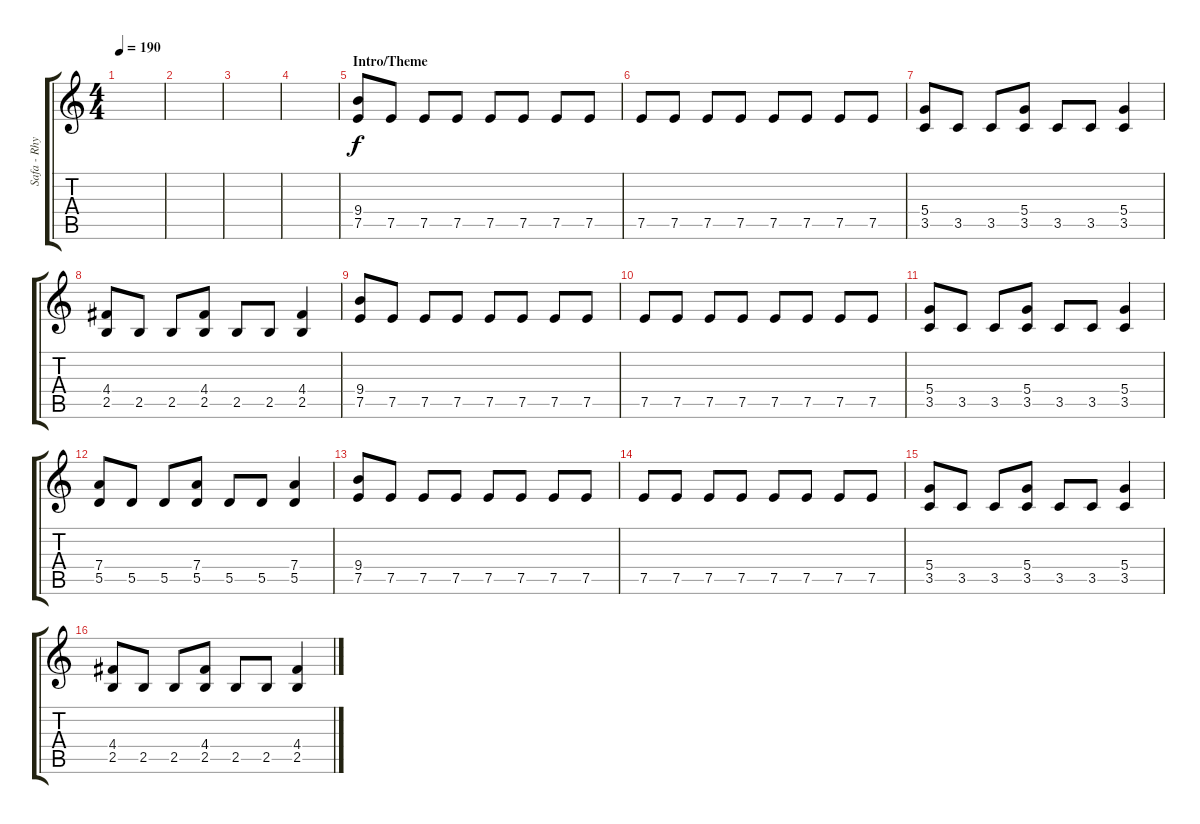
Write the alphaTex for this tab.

\track ("Safa - Rhythm" "Safa - Rhy") {instrument distortionguitar}
\staff {score tabs}
\tuning (E4 B3 G3 D3 A2 E2) {hide}
\ts (4 4)
\tempo 190
\clef g2
\ks c
|
|
|
|
\section ("" "Intro/Theme")
(9.4 7.5).8 7.5.8 7.5.8 7.5.8 7.5.8 7.5.8 7.5.8 7.5.8 |
7.5.8 7.5.8 7.5.8 7.5.8 7.5.8 7.5.8 7.5.8 7.5.8 |
(5.4 3.5).8 3.5.8 3.5.8 (5.4 3.5).8 3.5.8 3.5.8 (5.4 3.5).4 |
(4.4 2.5).8 2.5.8 2.5.8 (4.4 2.5).8 2.5.8 2.5.8 (4.4 2.5).4 |
(9.4 7.5).8 7.5.8 7.5.8 7.5.8 7.5.8 7.5.8 7.5.8 7.5.8 |
7.5.8 7.5.8 7.5.8 7.5.8 7.5.8 7.5.8 7.5.8 7.5.8 |
(5.4 3.5).8 3.5.8 3.5.8 (5.4 3.5).8 3.5.8 3.5.8 (5.4 3.5).4 |
(7.4 5.5).8 5.5.8 5.5.8 (7.4 5.5).8 5.5.8 5.5.8 (7.4 5.5).4 |
(9.4 7.5).8 7.5.8 7.5.8 7.5.8 7.5.8 7.5.8 7.5.8 7.5.8 |
7.5.8 7.5.8 7.5.8 7.5.8 7.5.8 7.5.8 7.5.8 7.5.8 |
(5.4 3.5).8 3.5.8 3.5.8 (5.4 3.5).8 3.5.8 3.5.8 (5.4 3.5).4 |
(4.4 2.5).8 2.5.8 2.5.8 (4.4 2.5).8 2.5.8 2.5.8 (4.4 2.5).4
